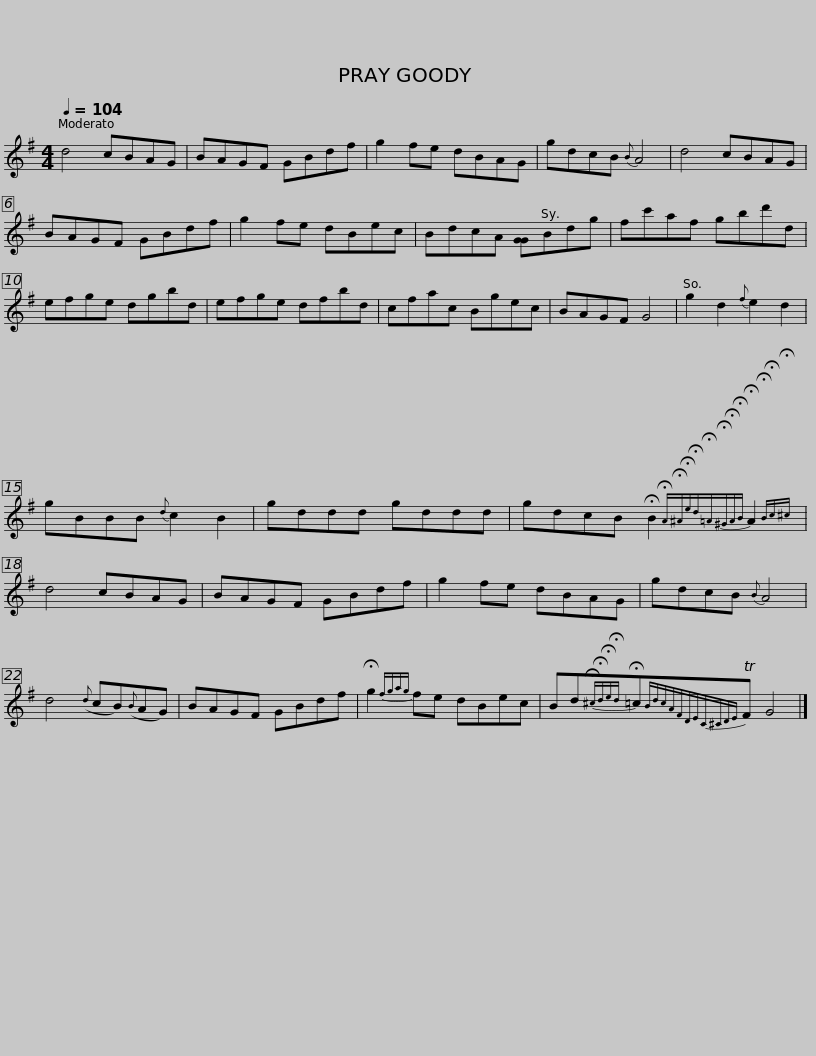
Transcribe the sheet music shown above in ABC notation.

X:1
L:1/8
Q:1/4=104
M:4/4
I:linebreak $
K:G
V:1 treble
V:1
 d4 cBAG | BAGF GBdf | g2 fe dBAG | gdcB{B} A4 | d4 cBAG | %5
 BAGF GBdf |$ g2 fe dBec | BdcA [GG]Bdg | fc'af gbd'd | efge dgbd | %10
 efge dfbd |$ cfac Bgec | BAGF G4 | g2 d2{f} e2 d2 | gBBB{d} c2 B2 | %15
 gddd gddd |$ gdcB !fermata!B2{!fermata!A!fermata!^A!fermata!e!fermata!d!fermata!=A!fermata!^G!fermata!A!fermata!B} !fermata!A2{!fermata!B!fermata!c!fermata!^c} | d4 cBAG | BAGF GBdf | g2 fe dBAG | %20
 gdcB{B} A4 |$ d4({d} cB)({B}AG) | BAGF GBdf | !fermata!g2{fgag} fe dBec | Bd{!fermata!^c!fermata!d!fermata!e!fermata!d}!fermata!=c{BdcAFDEC^CDE}TF G4 |] %25
